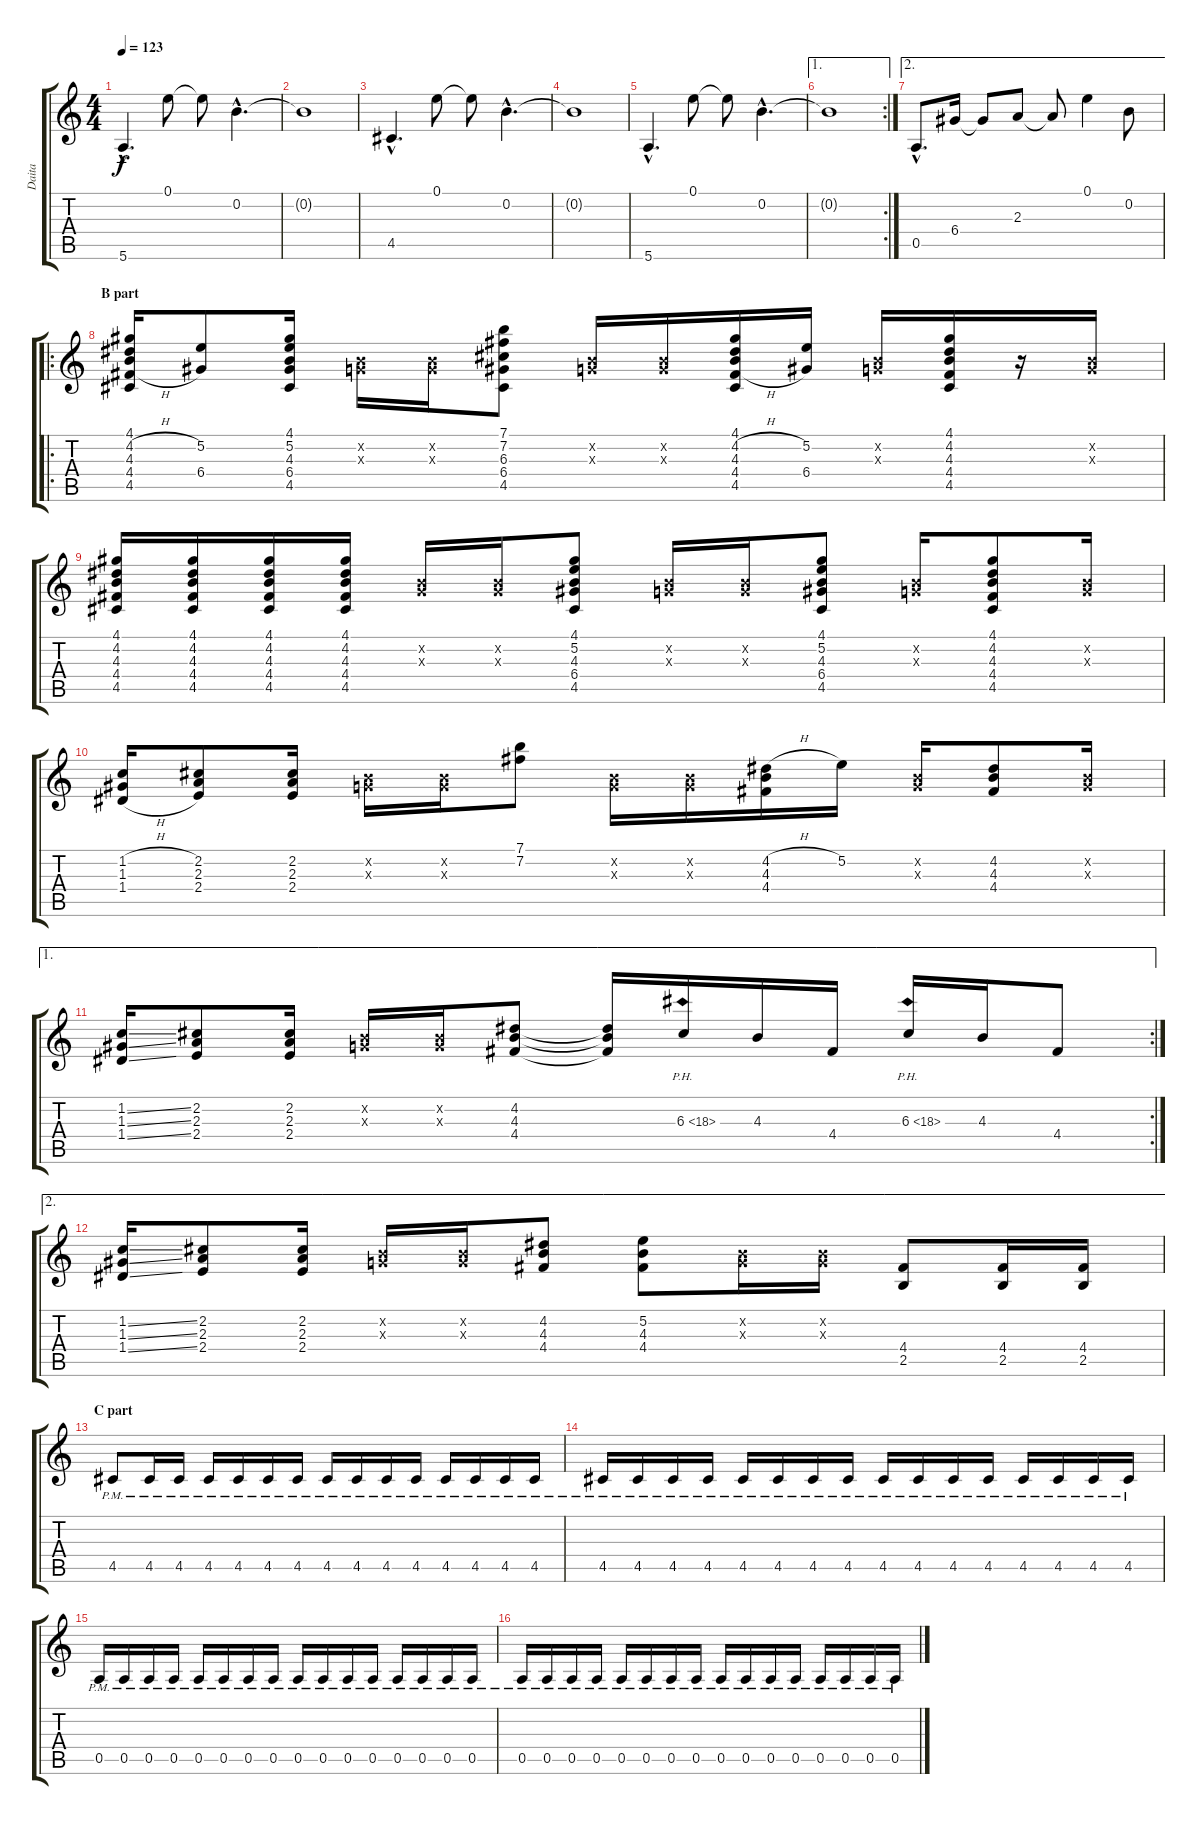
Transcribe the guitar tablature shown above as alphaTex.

\track ("Daita" "Daita") {instrument distortionguitar}
\staff {score tabs}
\tuning (E4 B3 G3 D3 A2 E2) {hide}
\ts (4 4)
\tempo 123
\clef g2
\ks c
5.6{hac}.4{d dy f} 0.1.8 0.1{t}.8 0.2{hac}.4{d} |
0.2{t}.1 |
4.5{hac}.4{d} 0.1.8 0.1{t}.8 0.2{hac}.4{d} |
0.2{t}.1 |
5.6{hac}.4{d} 0.1.8 0.1{t}.8 0.2{hac}.4{d} |
\ae 1
\rc 2
0.2{t}.1 |
\ae 2
0.5{hac}.8{d} 6.4.16 6.4{t}.8 2.3.8 2.3{t}.8 0.1.4 0.2.8 |
\ro
\section ("" "B part")
(4.1 4.2{h} 4.3 4.4{h} 4.5).16 (5.2 6.4).8 (4.1 5.2 4.3 6.4 4.5).16 (0.2{x} 0.3{x}).16 (0.2{x} 0.3{x}).16 (7.1 7.2 6.3 6.4 4.5).8 (0.2{x} 0.3{x}).16 (0.2{x} 0.3{x}).16 (4.1 4.2{h} 4.3 4.4{h} 4.5).16 (5.2 6.4).16 (0.2{x} 0.3{x}).16 (4.1 4.2 4.3 4.4 4.5).16 r.16 (0.2{x} 0.3{x}).16 |
(4.1 4.2 4.3 4.4 4.5).16 (4.1 4.2 4.3 4.4 4.5).16 (4.1 4.2 4.3 4.4 4.5).16 (4.1 4.2 4.3 4.4 4.5).16 (0.2{x} 0.3{x}).16 (0.2{x} 0.3{x}).16 (4.1 5.2 4.3 6.4 4.5).8 (0.2{x} 0.3{x}).16 (0.2{x} 0.3{x}).16 (4.1 5.2 4.3 6.4 4.5).8 (0.2{x} 0.3{x}).16 (4.1 4.2 4.3 4.4 4.5).8 (0.2{x} 0.3{x}).16 |
(1.2{h} 1.3{h} 1.4{h}).16 (2.2 2.3 2.4).8 (2.2 2.3 2.4).16 (0.2{x} 0.3{x}).16 (0.2{x} 0.3{x}).16 (7.1 7.2).8 (0.2{x} 0.3{x}).16 (0.2{x} 0.3{x}).16 (4.2{h} 4.3 4.4).16 5.2.16 (0.2{x} 0.3{x}).16 (4.2 4.3 4.4).8 (0.2{x} 0.3{x}).16 |
\ae 1
\rc 2
(1.2{ss} 1.3{ss} 1.4{ss}).16 (2.2 2.3 2.4).8 (2.2 2.3 2.4).16 (0.2{x} 0.3{x}).16 (0.2{x} 0.3{x}).16 (4.2 4.3 4.4).8 (4.2{t} 4.3{t} 4.4{t}).16 6.3{ph 12}.16 4.3.16 4.4.16 6.3{ph 12}.16 4.3.16 4.4.8 |
\ae 2
(1.2{ss} 1.3{ss} 1.4{ss}).16 (2.2 2.3 2.4).8 (2.2 2.3 2.4).16 (0.2{x} 0.3{x}).16 (0.2{x} 0.3{x}).16 (4.2 4.3 4.4).8 (5.2 4.3 4.4).8 (0.2{x} 0.3{x}).16 (0.2{x} 0.3{x}).16 (4.4 2.5).8 (4.4 2.5).16 (4.4 2.5).16 |
\section ("" "C part")
4.5{pm}.8 4.5{pm}.16 4.5{pm}.16 4.5{pm}.16 4.5{pm}.16 4.5{pm}.16 4.5{pm}.16 4.5{pm}.16 4.5{pm}.16 4.5{pm}.16 4.5{pm}.16 4.5{pm}.16 4.5{pm}.16 4.5{pm}.16 4.5{pm}.16 |
4.5{pm}.16 4.5{pm}.16 4.5{pm}.16 4.5{pm}.16 4.5{pm}.16 4.5{pm}.16 4.5{pm}.16 4.5{pm}.16 4.5{pm}.16 4.5{pm}.16 4.5{pm}.16 4.5{pm}.16 4.5{pm}.16 4.5{pm}.16 4.5{pm}.16 4.5{pm}.16 |
0.5{pm}.16 0.5{pm}.16 0.5{pm}.16 0.5{pm}.16 0.5{pm}.16 0.5{pm}.16 0.5{pm}.16 0.5{pm}.16 0.5{pm}.16 0.5{pm}.16 0.5{pm}.16 0.5{pm}.16 0.5{pm}.16 0.5{pm}.16 0.5{pm}.16 0.5{pm}.16 |
0.5{pm}.16 0.5{pm}.16 0.5{pm}.16 0.5{pm}.16 0.5{pm}.16 0.5{pm}.16 0.5{pm}.16 0.5{pm}.16 0.5{pm}.16 0.5{pm}.16 0.5{pm}.16 0.5{pm}.16 0.5{pm}.16 0.5{pm}.16 0.5{pm}.16 0.5{pm}.16
